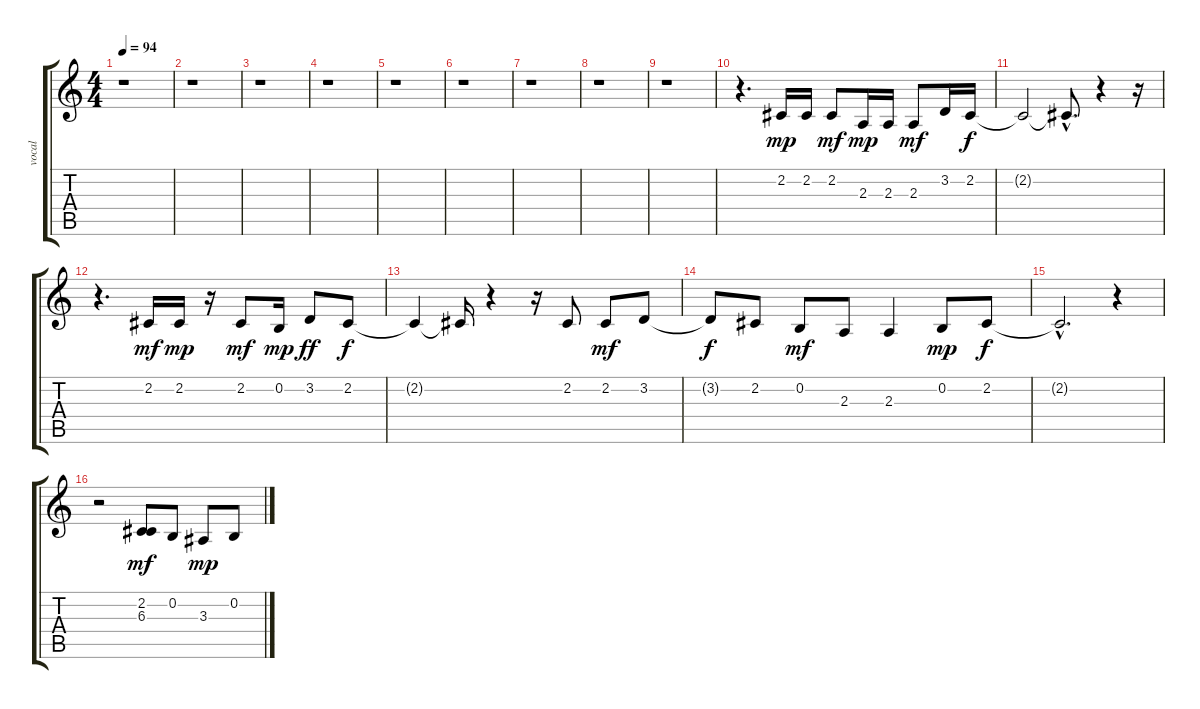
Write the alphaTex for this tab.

\track ("vocal" "vocal") {instrument lead2sawtooth}
\staff {score tabs}
\tuning (E4 B3 G3 D3 A2 E2) {hide}
\ts (4 4)
\tempo 94
\clef g2
\ks c
r.1{dy f} |
r.1 |
r.1 |
r.1 |
r.1 |
r.1 |
r.1 |
r.1 |
r.1 |
r.4{d} 2.2.16{dy mp} 2.2.16 2.2.8{dy mf} 2.3.16{dy mp} 2.3.16 2.3.8{dy mf} 3.2.16 2.2.16{dy f} |
2.2{t}.2 2.2{hac t}.8{d} r.4 r.16 |
r.4{d} 2.2.16{dy mf} 2.2.16{dy mp} r.16 2.2.8{dy mf} 0.2.16{dy mp} 3.2.8{dy ff} 2.2.8{dy f} |
2.2{t}.4 2.2{t}.16 r.4 r.16 2.2.8 2.2.8{dy mf} 3.2.8 |
3.2{t}.8{dy f} 2.2.8 0.2.8{dy mf} 2.3.8 2.3.4 0.2.8{dy mp} 2.2.8{dy f} |
2.2{hac t}.2{d} r.4 |
r.2 (2.2 6.3).8{dy mf} 0.2.8 3.3.8{dy mp} 0.2.8
